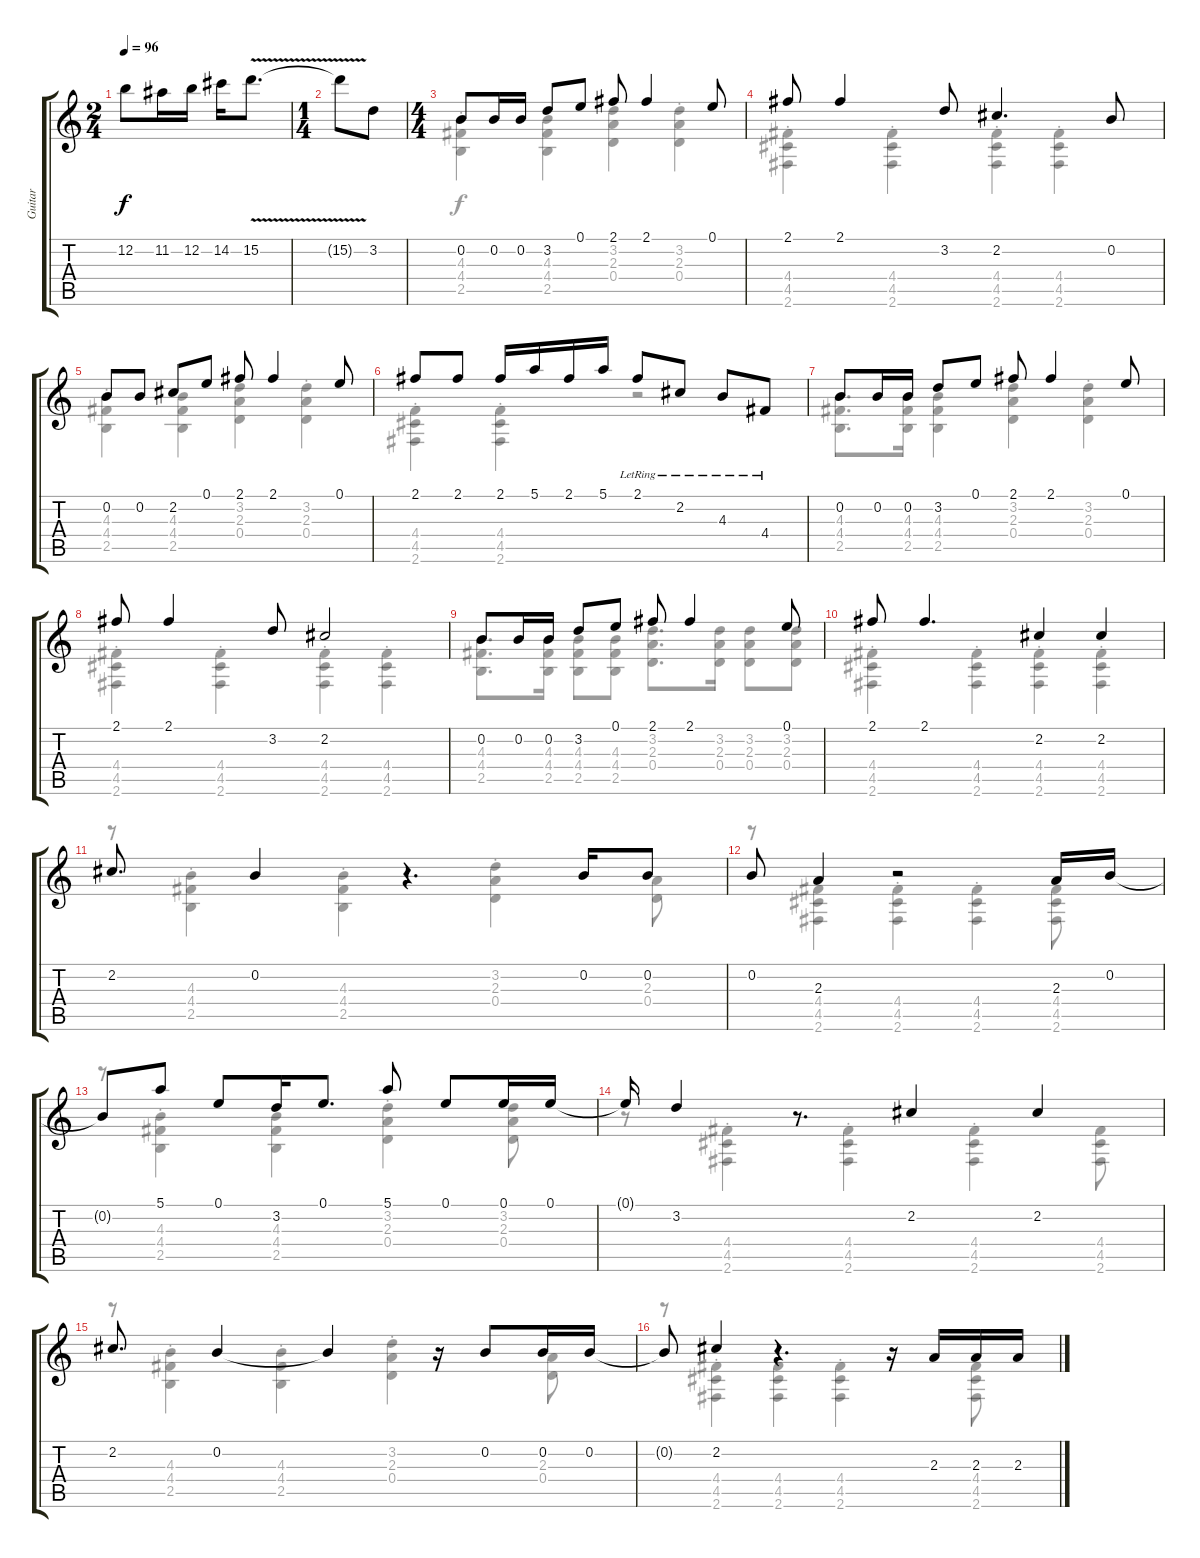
\track ("Guitar" "Guitar") {solo instrument acousticguitarnylon}
\staff {score tabs}
\tuning (E4 B3 G3 D3 A2 E2) {hide}
\voice
\ts (2 4)
\tempo 96
\clef g2
\ks c
12.2.8{dy f} 11.2.16 12.2.16 14.2.16 15.2{v}.8{d} |
\ts (1 4)
15.2{t}.8 3.2.8 |
\ts (4 4)
0.2.8 0.2.16 0.2.16 3.2.8 0.1.8 2.1.8 2.1.4 0.1.8 |
2.1.8 2.1.4 3.2.8 2.2.4{d} 0.2.8 |
0.2.8 0.2.8 2.2.8 0.1.8 2.1.8 2.1.4 0.1.8 |
2.1.8 2.1.8 2.1.16 5.1.16 2.1.16 5.1.16 2.1{lr}.8 2.2{lr}.8 4.3{lr}.8 4.4{lr}.8 |
0.2.8 0.2.16 0.2.16 3.2.8 0.1.8 2.1.8 2.1.4 0.1.8 |
2.1.8 2.1.4 3.2.8 2.2.2 |
0.2.8 0.2.16 0.2.16 3.2.8 0.1.8 2.1.8 2.1.4 0.1.8 |
2.1.8 2.1.4{d} 2.2.4 2.2.4 |
2.2.8{d} 0.2.4 r.4{d} 0.2.16 0.2.8 |
0.2.8 2.3.4 r.2 2.3.16 0.2.16 |
0.2{t}.8 5.1.8 0.1.8 3.2.16 0.1.8{d} 5.1.8 0.1.8 0.1.16 0.1.16 |
0.1{t}.16 3.2.4 r.8{d} 2.2.4 2.2.4 |
2.2.8{d} 0.2.4 0.2{t}.4 r.16 0.2.8 0.2.16 0.2.16 |
0.2{t}.8 2.2.4 r.4{d} r.16 2.3.16 2.3.16 2.3.16
\voice
\clef g2
\ottava regular
\simile none
\ks c
|
|
(4.3{st} 4.4{st} 2.5{st}).4 (4.3{st} 4.4{st} 2.5{st}).4 (3.2{st} 2.3{st} 0.4{st}).4 (3.2{st} 2.3{st} 0.4{st}).4 |
(4.4{st} 4.5{st} 2.6{st}).4 (4.4{st} 4.5{st} 2.6{st}).4 (4.4{st} 4.5{st} 2.6{st}).4 (4.4{st} 4.5{st} 2.6{st}).4 |
(4.3{st} 4.4{st} 2.5{st}).4 (4.3{st} 4.4{st} 2.5{st}).4 (3.2{st} 2.3{st} 0.4{st}).4 (3.2{st} 2.3{st} 0.4{st}).4 |
(4.4{st} 4.5{st} 2.6{st}).4 (4.4{st} 4.5{st} 2.6{st}).4 r.2 |
(4.3 4.4 2.5).8{d} (4.3 4.4 2.5).16 (4.3{st} 4.4{st} 2.5{st}).4 (3.2{st} 2.3{st} 0.4{st}).4 (3.2{st} 2.3{st} 0.4{st}).4 |
(4.4 4.5 2.6{st}).4 (4.4 4.5 2.6{st}).4 (4.4 4.5 2.6{st}).4 (4.4 4.5 2.6{st}).4 |
(4.3 4.4 2.5).8{d} (4.3 4.4 2.5).16 (4.3 4.4 2.5).8 (4.3 4.4 2.5).8 (3.2 2.3 0.4).8{d} (3.2 2.3 0.4).16 (3.2 2.3 0.4).8 (3.2 2.3 0.4).8 |
(4.4{st} 4.5{st} 2.6).4 (4.4{st} 4.5{st} 2.6{st}).4 (4.4{st} 4.5{st} 2.6{st}).4 (4.4{st} 4.5{st} 2.6{st}).4 |
r.8 (4.3{st} 4.4{st} 2.5{st}).4 (4.3{st} 4.4{st} 2.5{st}).4 (3.2{st} 2.3{st} 0.4{st}).4 (2.3 0.4).8 |
r.8 (4.4{st} 4.5{st} 2.6{st}).4 (4.4{st} 4.5{st} 2.6{st}).4 (4.4{st} 4.5{st} 2.6{st}).4 (4.4 4.5 2.6).8 |
r.8 (4.3{st} 4.4{st} 2.5{st}).4 (4.3{st} 4.4{st} 2.5{st}).4 (3.2{st} 2.3{st} 0.4{st}).4 (3.2 2.3 0.4).8 |
r.8 (4.4{st} 4.5{st} 2.6{st}).4 (4.4{st} 4.5{st} 2.6{st}).4 (4.4{st} 4.5{st} 2.6{st}).4 (4.4 4.5 2.6).8 |
r.8 (4.3{st} 4.4{st} 2.5{st}).4 (4.3{st} 4.4{st} 2.5{st}).4 (3.2{st} 2.3{st} 0.4{st}).4 (2.3 0.4).8 |
r.8 (4.4{st} 4.5{st} 2.6{st}).4 (4.4{st} 4.5{st} 2.6{st}).4 (4.4{st} 4.5{st} 2.6{st}).4 (4.4 4.5 2.6).8
